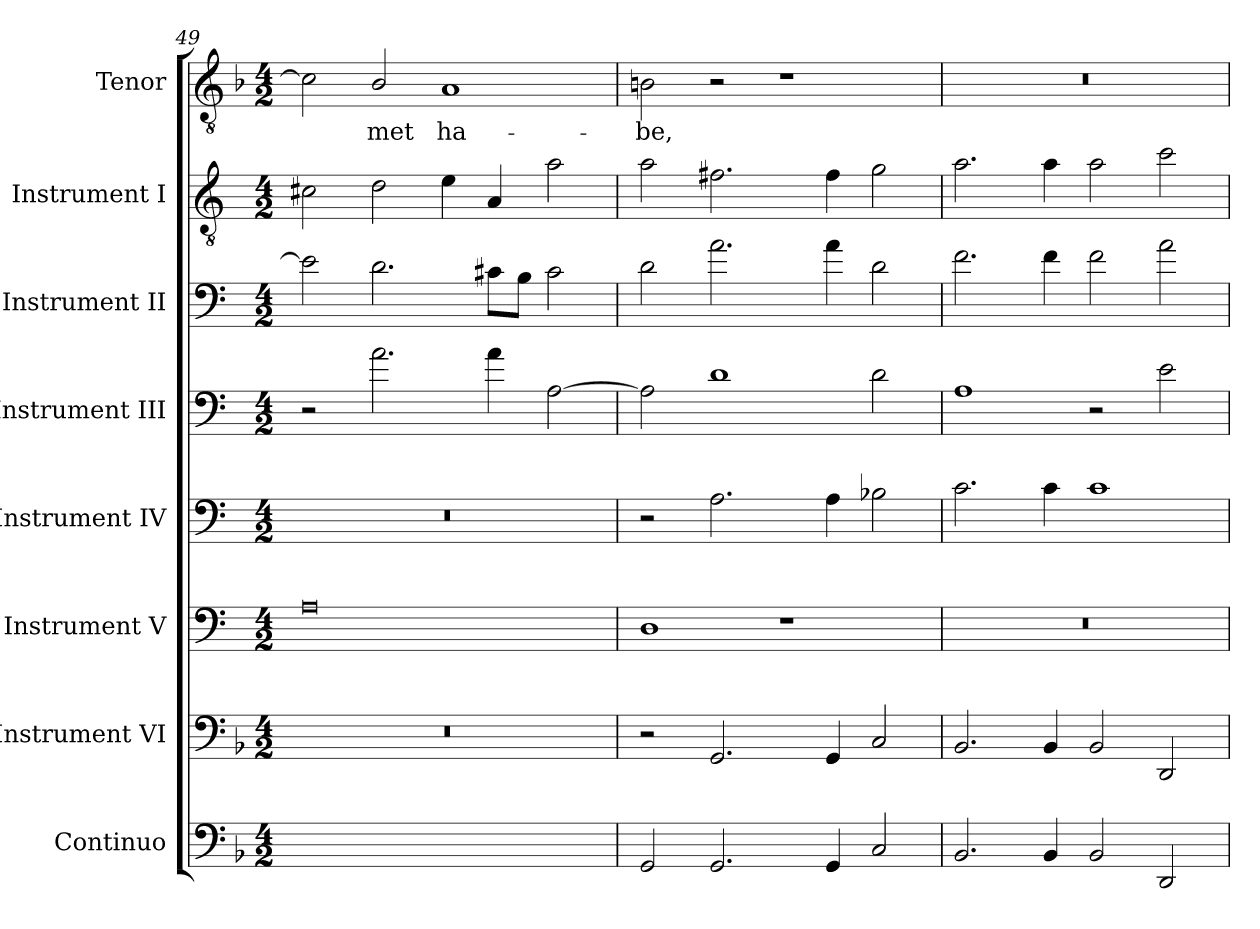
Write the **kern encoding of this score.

**kern	**text	**text	**kern	**kern	**kern	**kern	**kern	**kern	**kern	**text
*part8	*part8	*part8	*part7	*part6	*part5	*part4	*part3	*part2	*part1	*part1
*staff8	*staff8	*staff8	*staff7	*staff6	*staff5	*staff4	*staff3	*staff2	*staff1	*staff1
*I"Continuo	*	*	*I"Instrument VI	*I"Instrument V	*I"Instrument IV	*I"Instrument III	*I"Instrument II	*I"Instrument I	*I"Tenor	*
*	*	*	*I'VI	*I'V	*I'IV	*I'III	*I'II	*I'I	*I'T	*
*clefF4	*	*	*clefF4	*clefF4	*clefF4	*clefF4	*clefF4	*clefGv2	*clefGv2	*
*	*	*	*	*ITrd4c7	*ITrd4c7	*ITrd4c7	*ITrd4c7	*ITrd4c7	*	*
*k[b-]	*	*	*k[b-]	*k[b-]	*k[b-]	*k[b-]	*k[b-]	*k[b-]	*k[b-]	*
*F:	*	*	*F:	*F:	*F:	*F:	*F:	*F:	*F:	*
*M4/2	*	*	*M4/2	*M4/2	*M4/2	*M4/2	*M4/2	*M4/2	*M4/2	*
=49	=49	=49	=49	=49	=49	=49	=49	=49	=49	=49
!	!LO:LY:b	!	!	!	!	!	!	!	!	!
[2Dyy	7	.	0r	0D	0r	2r	2A]	2F#X	2c]	.
!	!LO:LY:b	!LO:LY:b	!	!	!	!	!	!	!	!LO:LY:b
2Dyy_	6	4	.	.	.	2.d	2.G	2G	2B-/	met
!	!	!LO:LY:b	!	!	!	!	!	!	!	!LO:LY:b
2Dyy_	.	4	.	.	.	.	.	4A	1A	ha-
.	.	.	.	.	.	4d	8F#XL	4D	.	.
.	.	.	.	.	.	.	8EJ	.	.	.
2Dyy]	.	.	.	.	.	[2D	2F#	2d	.	.
=50	=50	=50	=50	=50	=50	=50	=50	=50	=50	=50
!	!	!	!	!	!	!	!	!	!	!LO:LY:b
2GG	.	.	2r	1GG	2r	2D]	2G	2d	2Bn	-be,
2.GG	.	.	2.GG	.	2.D	1G	2.d	2.Bn	2r	.
.	.	.	.	1r	.	.	.	.	1r	.
4GG	.	.	4GG	.	4D	.	4d	4B	.	.
2C	.	.	2C	.	2E-X	2G	2G	2c	.	.
=51	=51	=51	=51	=51	=51	=51	=51	=51	=51	=51
2.BB-	.	.	2.BB-	0r	2.F	1D	2.B-	2.d	0r	.
4BB-	.	.	4BB-	.	4F	.	4B-	4d	.	.
2BB-	.	.	2BB-	.	1F	2r	2B-	2d	.	.
2DD	.	.	2DD	.	.	2A	2d	2f	.	.
=	=	=	=	=	=	=	=	=	=	=
*-	*-	*-	*-	*-	*-	*-	*-	*-	*-	*-
